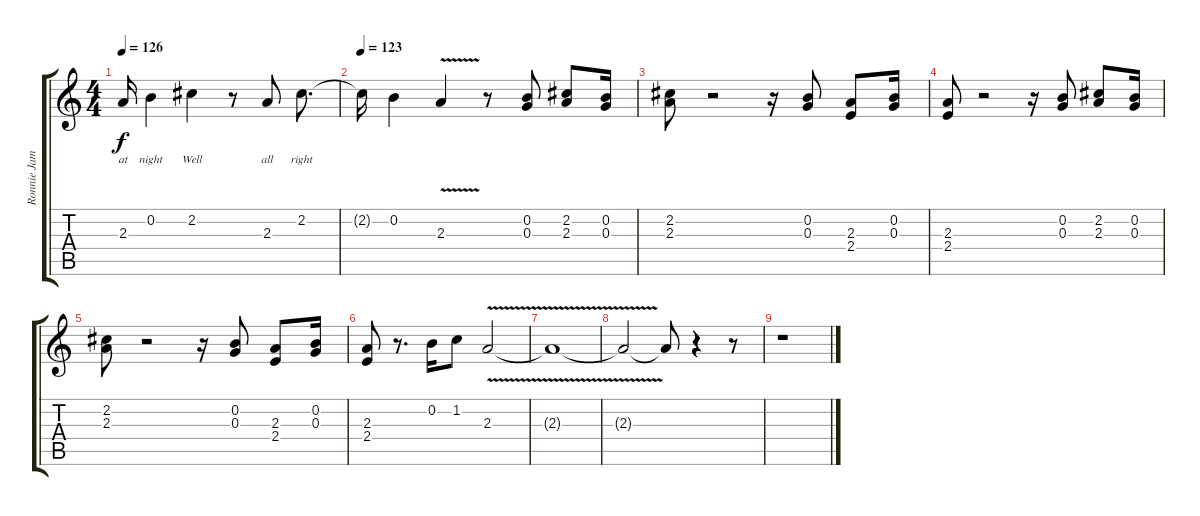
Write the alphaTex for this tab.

\track ("Ronnie James Dio" "Ronnie Jam") {instrument electricguitarclean}
\staff {score tabs}
\tuning (E4 B3 G3 D3 A2 E2) {hide}
\ts (4 4)
\tempo 126
\clef g2
\ks aminor
2.3{t}.16{lyrics (0 "at") lyrics (1 "") lyrics (2 "") lyrics (3 "") lyrics (4 "") dy f} 0.2.4{lyrics (0 "night") lyrics (1 "") lyrics (2 "") lyrics (3 "") lyrics (4 "")} 2.2.4{lyrics (0 "Well") lyrics (1 "") lyrics (2 "") lyrics (3 "") lyrics (4 "")} r.8 2.3.8{lyrics (0 "all") lyrics (1 "") lyrics (2 "") lyrics (3 "") lyrics (4 "")} 2.2.8{d lyrics (0 "right") lyrics (1 "") lyrics (2 "") lyrics (3 "") lyrics (4 "")} |
\tempo 123
2.2{t}.16 0.2.4 2.3{v}.4 r.8 (0.2 0.3).8 (2.2 2.3).8 (0.2 0.3).16 |
(2.2 2.3).8 r.2 r.16 (0.2 0.3).8 (2.3 2.4).8 (0.2 0.3).16 |
(2.3 2.4).8 r.2 r.16 (0.2 0.3).8 (2.2 2.3).8 (0.2 0.3).16 |
(2.2 2.3).8 r.2 r.16 (0.2 0.3).8 (2.3 2.4).8 (0.2 0.3).16 |
(2.3 2.4).8 r.8{d} 0.2.16 1.2.8 2.3{v}.2 |
2.3{v t}.1 |
2.3{t}.2 2.3{t}.8 r.4 r.8 |
r.1
